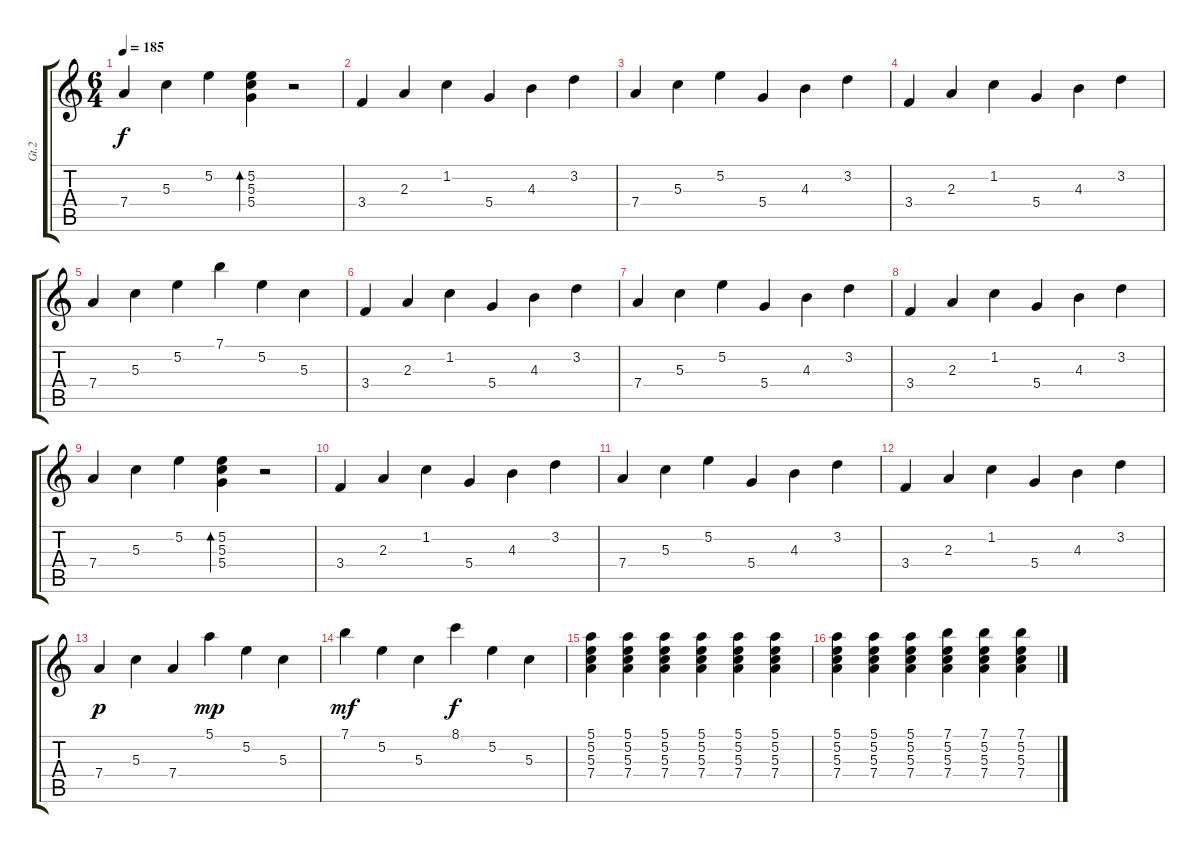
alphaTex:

\track ("Gt.2" "Gt.2") {instrument electricguitarclean}
\staff {score tabs}
\tuning (E4 B3 G3 D3 A2 E2) {hide}
\ts (6 4)
\tempo 185
\clef g2
\ks c
7.4.4{dy f} 5.3.4 5.2.4 (5.2 5.3 5.4).4{bd 120} r.2 |
3.4.4 2.3.4 1.2.4 5.4.4 4.3.4 3.2.4 |
7.4.4 5.3.4 5.2.4 5.4.4 4.3.4 3.2.4 |
3.4.4 2.3.4 1.2.4 5.4.4 4.3.4 3.2.4 |
7.4.4 5.3.4 5.2.4 7.1.4 5.2.4 5.3.4 |
3.4.4 2.3.4 1.2.4 5.4.4 4.3.4 3.2.4 |
7.4.4 5.3.4 5.2.4 5.4.4 4.3.4 3.2.4 |
3.4.4 2.3.4 1.2.4 5.4.4 4.3.4 3.2.4 |
7.4.4 5.3.4 5.2.4 (5.2 5.3 5.4).4{bd 120} r.2 |
3.4.4 2.3.4 1.2.4 5.4.4 4.3.4 3.2.4 |
7.4.4 5.3.4 5.2.4 5.4.4 4.3.4 3.2.4 |
3.4.4 2.3.4 1.2.4 5.4.4 4.3.4 3.2.4 |
7.4.4{dy p} 5.3.4 7.4.4 5.1.4{dy mp} 5.2.4 5.3.4 |
7.1.4{dy mf} 5.2.4 5.3.4 8.1.4{dy f} 5.2.4 5.3.4 |
(5.1 5.2 5.3 7.4).4 (5.1 5.2 5.3 7.4).4 (5.1 5.2 5.3 7.4).4 (5.1 5.2 5.3 7.4).4 (5.1 5.2 5.3 7.4).4 (5.1 5.2 5.3 7.4).4 |
(5.1 5.2 5.3 7.4).4 (5.1 5.2 5.3 7.4).4 (5.1 5.2 5.3 7.4).4 (7.1 5.2 5.3 7.4).4 (7.1 5.2 5.3 7.4).4 (7.1 5.2 5.3 7.4).4
